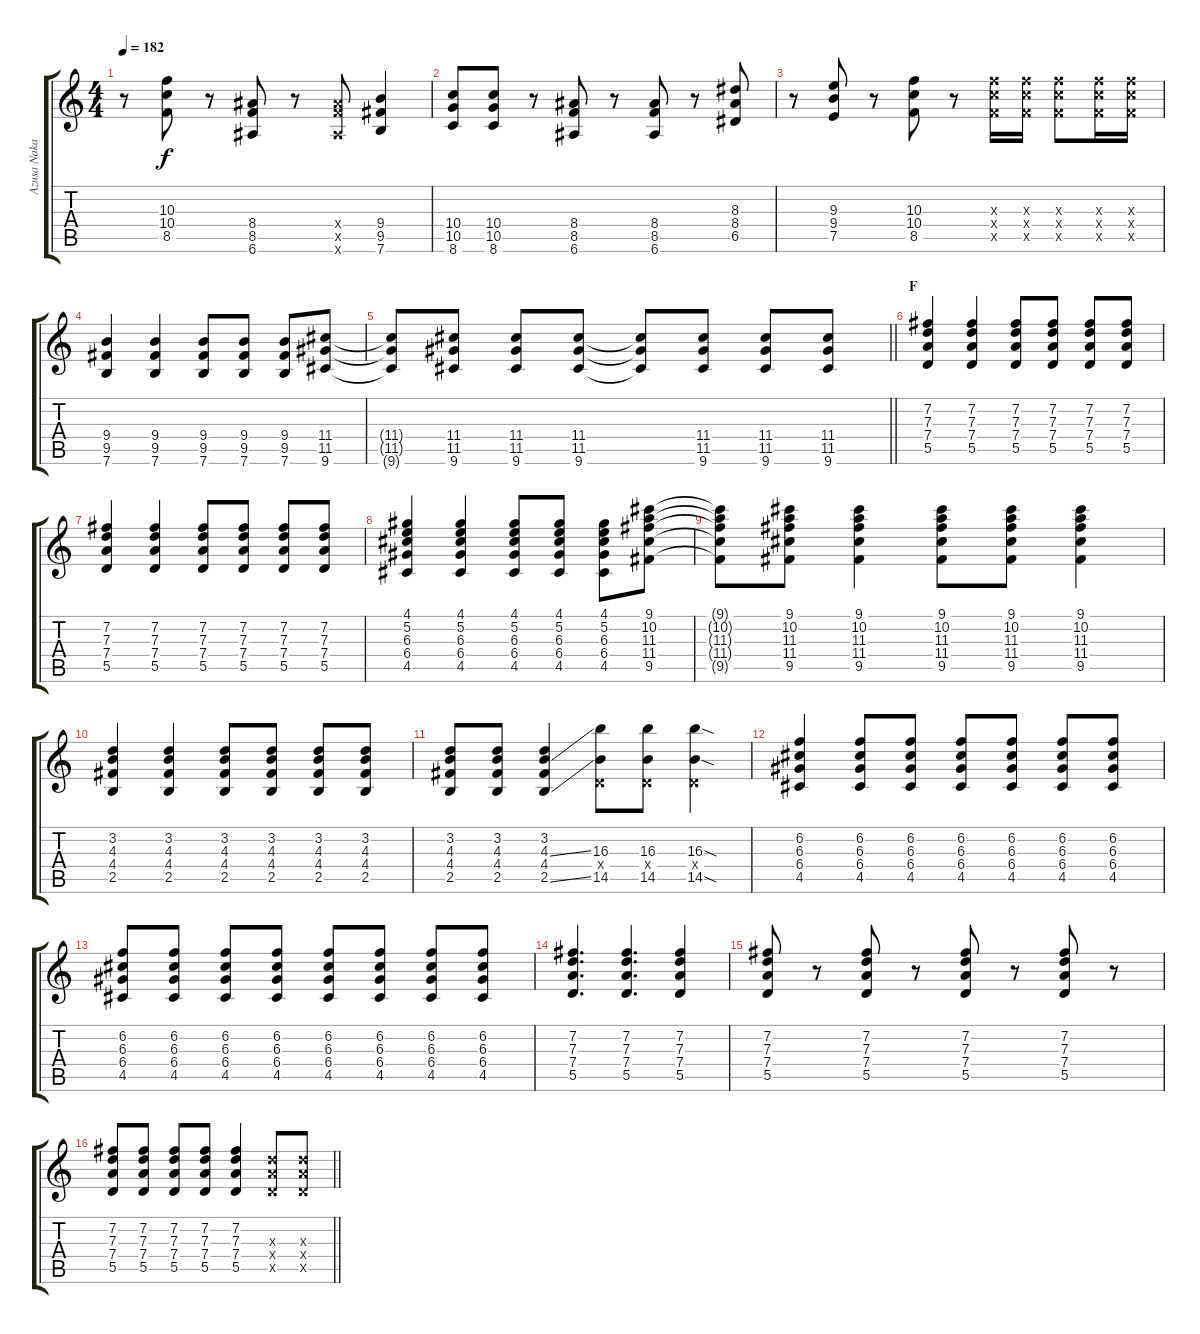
\track ("Azusa Nakano" "Azusa Naka") {instrument overdrivenguitar}
\staff {score tabs}
\tuning (E4 B3 G3 D3 A2 E2) {hide}
\ts (4 4)
\tempo 182
\clef g2
\ks c
r.8{dy f} (10.3 10.4 8.5).8 r.8 (8.4 8.5 6.6).8 r.8 (8.4{x} 8.5{x} 6.6{x}).8 (9.4 9.5 7.6).4 |
(10.4 10.5 8.6).8 (10.4 10.5 8.6).8 r.8 (8.4 8.5 6.6).8 r.8 (8.4 8.5 6.6).8 r.8 (8.3 8.4 6.5).8 |
r.8 (9.3 9.4 7.5).8 r.8 (10.3 10.4 8.5).8 r.8 (10.3{x} 10.4{x} 8.5{x}).16 (10.3{x} 10.4{x} 8.5{x}).16 (10.3{x} 10.4{x} 8.5{x}).8 (10.3{x} 10.4{x} 8.5{x}).16 (10.3{x} 10.4{x} 8.5{x}).16 |
(9.4 9.5 7.6).4 (9.4 9.5 7.6).4 (9.4 9.5 7.6).8 (9.4 9.5 7.6).8 (9.4 9.5 7.6).8 (11.4 11.5 9.6).8 |
\barLineRight lightlight
(11.4{t} 11.5{t} 9.6{t}).8 (11.4 11.5 9.6).8 (11.4 11.5 9.6).8 (11.4 11.5 9.6).8 (11.4{t} 11.5{t} 9.6{t}).8 (11.4 11.5 9.6).8 (11.4 11.5 9.6).8 (11.4 11.5 9.6).8 |
\section ("" "F")
(7.2 7.3 7.4 5.5).4 (7.2 7.3 7.4 5.5).4 (7.2 7.3 7.4 5.5).8 (7.2 7.3 7.4 5.5).8 (7.2 7.3 7.4 5.5).8 (7.2 7.3 7.4 5.5).8 |
(7.2 7.3 7.4 5.5).4 (7.2 7.3 7.4 5.5).4 (7.2 7.3 7.4 5.5).8 (7.2 7.3 7.4 5.5).8 (7.2 7.3 7.4 5.5).8 (7.2 7.3 7.4 5.5).8 |
(4.1 5.2 6.3 6.4 4.5).4 (4.1 5.2 6.3 6.4 4.5).4 (4.1 5.2 6.3 6.4 4.5).8 (4.1 5.2 6.3 6.4 4.5).8 (4.1 5.2 6.3 6.4 4.5).8 (9.1 10.2 11.3 11.4 9.5).8 |
(9.1{t} 10.2{t} 11.3{t} 11.4{t} 9.5{t}).8 (9.1 10.2 11.3 11.4 9.5).8 (9.1 10.2 11.3 11.4 9.5).4 (9.1 10.2 11.3 11.4 9.5).8 (9.1 10.2 11.3 11.4 9.5).8 (9.1 10.2 11.3 11.4 9.5).4 |
(3.2 4.3 4.4 2.5).4 (3.2 4.3 4.4 2.5).4 (3.2 4.3 4.4 2.5).8 (3.2 4.3 4.4 2.5).8 (3.2 4.3 4.4 2.5).8 (3.2 4.3 4.4 2.5).8 |
(3.2 4.3 4.4 2.5).8 (3.2 4.3 4.4 2.5).8 (3.2 4.3{ss} 4.4 2.5{ss}).4 (16.3 0.4{x} 14.5).8 (16.3 0.4{x} 14.5).8 (16.3{sod} 0.4{x} 14.5{sod}).4 |
(6.2 6.3 6.4 4.5).4 (6.2 6.3 6.4 4.5).8 (6.2 6.3 6.4 4.5).8 (6.2 6.3 6.4 4.5).8 (6.2 6.3 6.4 4.5).8 (6.2 6.3 6.4 4.5).8 (6.2 6.3 6.4 4.5).8 |
(6.2 6.3 6.4 4.5).8 (6.2 6.3 6.4 4.5).8 (6.2 6.3 6.4 4.5).8 (6.2 6.3 6.4 4.5).8 (6.2 6.3 6.4 4.5).8 (6.2 6.3 6.4 4.5).8 (6.2 6.3 6.4 4.5).8 (6.2 6.3 6.4 4.5).8 |
(7.2 7.3 7.4 5.5).4{d} (7.2 7.3 7.4 5.5).4{d} (7.2 7.3 7.4 5.5).4 |
(7.2 7.3 7.4 5.5).8 r.8 (7.2 7.3 7.4 5.5).8 r.8 (7.2 7.3 7.4 5.5).8 r.8 (7.2 7.3 7.4 5.5).8 r.8 |
\barLineRight lightlight
(7.2 7.3 7.4 5.5).8 (7.2 7.3 7.4 5.5).8 (7.2 7.3 7.4 5.5).8 (7.2 7.3 7.4 5.5).8 (7.2 7.3 7.4 5.5).4 (7.3{x} 7.4{x} 5.5{x}).8 (7.3{x} 7.4{x} 5.5{x}).8
